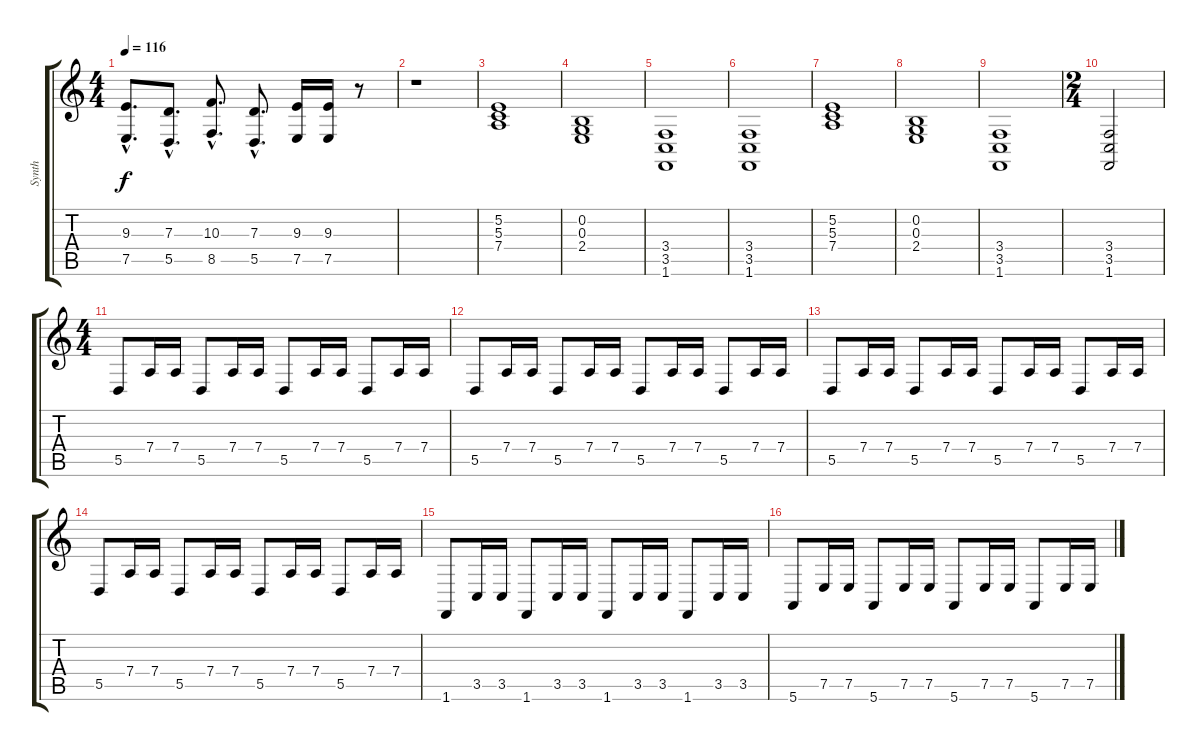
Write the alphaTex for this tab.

\track ("Synth" "Synth") {instrument pad3polysynth}
\staff {score tabs}
\tuning (E4 B3 G3 D3 A2 E2) {hide}
\ts (4 4)
\tempo 116
\clef g2
\ks c
(9.3{hac} 7.5{hac}).8{d dy f} (7.3{hac} 5.5{hac}).8{d} (10.3{hac} 8.5{hac}).8{d} (7.3{hac} 5.5{hac}).8{d} (9.3 7.5).16 (9.3 7.5).16 r.8 |
r.1 |
(5.2 5.3 7.4).1 |
(0.2 0.3 2.4).1 |
(3.4 3.5 1.6).1 |
(3.4 3.5 1.6).1 |
(5.2 5.3 7.4).1 |
(0.2 0.3 2.4).1 |
(3.4 3.5 1.6).1 |
\ts (2 4)
(3.4 3.5 1.6).2 |
\ts (4 4)
5.5.8{volume 8} 7.4.16 7.4.16 5.5.8 7.4.16 7.4.16 5.5.8 7.4.16 7.4.16 5.5.8 7.4.16 7.4.16 |
5.5.8 7.4.16 7.4.16 5.5.8 7.4.16 7.4.16 5.5.8 7.4.16 7.4.16 5.5.8 7.4.16 7.4.16 |
5.5.8 7.4.16 7.4.16 5.5.8 7.4.16 7.4.16 5.5.8 7.4.16 7.4.16 5.5.8 7.4.16 7.4.16 |
5.5.8 7.4.16 7.4.16 5.5.8 7.4.16 7.4.16 5.5.8 7.4.16 7.4.16 5.5.8 7.4.16 7.4.16 |
1.6.8 3.5.16 3.5.16 1.6.8 3.5.16 3.5.16 1.6.8 3.5.16 3.5.16 1.6.8 3.5.16 3.5.16 |
5.6.8 7.5.16 7.5.16 5.6.8 7.5.16 7.5.16 5.6.8 7.5.16 7.5.16 5.6.8 7.5.16 7.5.16
